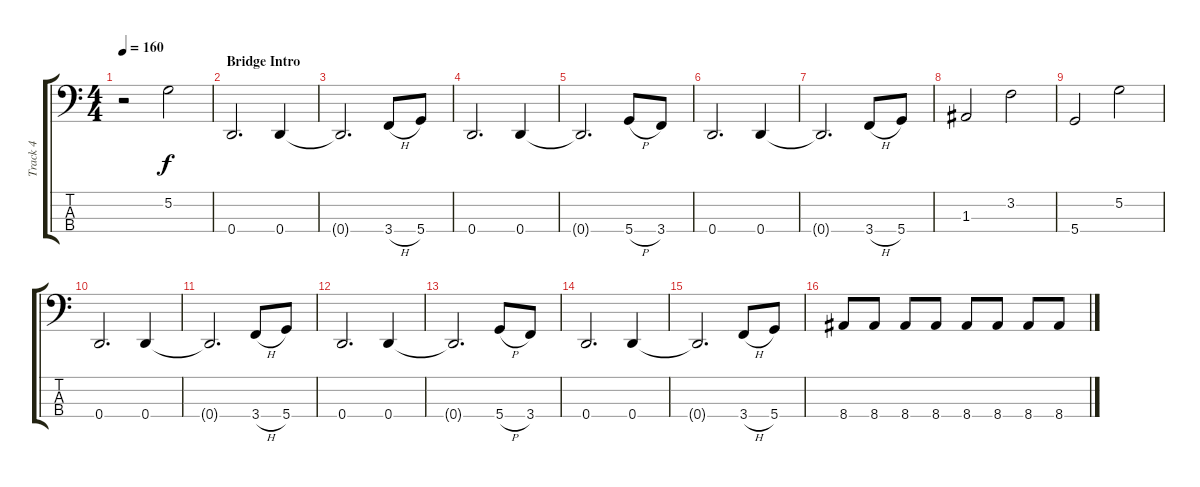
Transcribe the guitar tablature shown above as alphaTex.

\track ("Track 4" "Track 4") {instrument electricbassfinger}
\staff {score tabs}
\tuning (G2 D2 A1 D1) {hide}
\ts (4 4)
\tempo 160
\clef f4
\ks c
r.2{dy f} 5.2.2 |
\section ("" "Bridge Intro")
0.4.2{d} 0.4.4 |
0.4{t}.2{d} 3.4{h}.8 5.4.8 |
0.4.2{d} 0.4.4 |
0.4{t}.2{d} 5.4{h}.8 3.4.8 |
0.4.2{d} 0.4.4 |
0.4{t}.2{d} 3.4{h}.8 5.4.8 |
1.3.2 3.2.2 |
5.4.2 5.2.2 |
0.4.2{d} 0.4.4 |
0.4{t}.2{d} 3.4{h}.8 5.4.8 |
0.4.2{d} 0.4.4 |
0.4{t}.2{d} 5.4{h}.8 3.4.8 |
0.4.2{d} 0.4.4 |
0.4{t}.2{d} 3.4{h}.8 5.4.8 |
8.4.8 8.4.8 8.4.8 8.4.8 8.4.8 8.4.8 8.4.8 8.4.8
